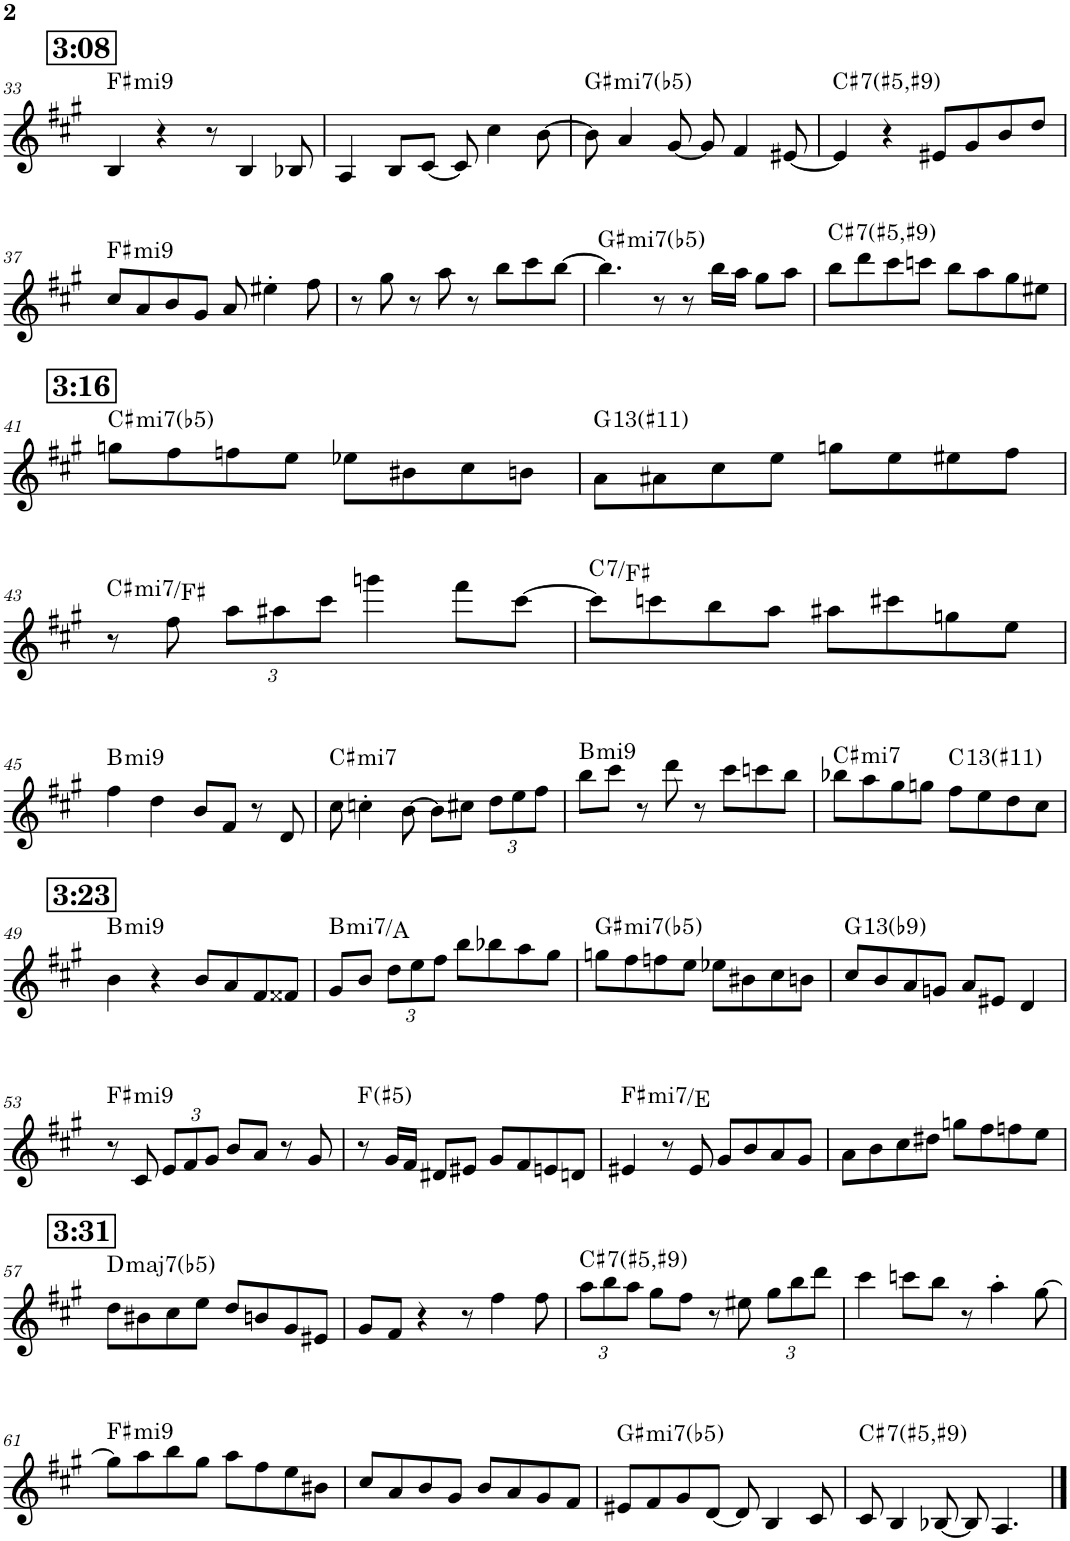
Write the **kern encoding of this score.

**kern	**harte
*part1	*part1
*staff1	*
*I"バリトン サクソフォーン	*
!!LO:PB:g=z
*clefG2	*
*Trd12c21	*
*k[f#c#g#]	*
*M4/4	*
!!LO:REH:place=s1:a:B:cj:fs=14:t=3&colon;08
=33	=33
!	!LO:H:kt=mi9
4B/	F#:min9
4r	.
8r	.
4B/	.
8B-X/	.
=34	=34
4A/	.
8B/L	.
[8c#/J	.
8c#/]	.
4cc#\	.
[8b\	.
=35	=35
!	!LO:H:kt=mi7(b5)
8b\]	G#:hdim7
4a/	.
[8g#/	.
8g#/]	.
4f#/	.
[8e#X/	.
=36	=36
!	!LO:H:kt=7
4e#/]	C#:(3,#5,b7,#9)
4r	.
8e#X/L	.
8g#/	.
8b/	.
8dd/J	.
!!LO:LB:g=z
=37	=37
!	!LO:H:kt=mi9
8cc#/L	F#:min9
8a/	.
8b/	.
8g#/J	.
8a/	.
4ee#X'\	.
8ff#\	.
=38	=38
8r	.
8gg#\	.
8r	.
8aa\	.
8r	.
8bb\L	.
8ccc#\	.
[8bb\J	.
=39	=39
!	!LO:H:kt=mi7(b5)
4.bb\]	G#:hdim7
8r	.
8r	.
16bb\LL	.
16aa\JJ	.
8gg#\L	.
8aa\J	.
=40	=40
!	!LO:H:kt=7
8bb\L	C#:(3,#5,b7,#9)
8ddd\	.
8ccc#\	.
8cccn\J	.
8bb\L	.
8aa\	.
8gg#\	.
8ee#X\J	.
!!LO:LB:g=z
!!LO:REH:place=s1:a:B:cj:fs=14:t=3&colon;16
=41	=41
!	!LO:H:kt=mi7(b5)
8ggn\L	C#:hdim7
8ff#\	.
8ffn\	.
8ee\J	.
8ee-X\L	.
8b#X\	.
8cc#\	.
8bn\J	.
=42	=42
!	!LO:H:kt=13
8a\L	G:(3,5,b7,9,#11,13)
8a#X\	.
8cc#\	.
8ee\J	.
8ggn\L	.
8ee\	.
8ee#X\	.
8ff#\J	.
!!LO:LB:g=z
=43	=43
!	!LO:H:kt=mi7
8r	C#:min7/4
8ff#\	.
*Xbrackettup	*
12aa\L	.
12aa#X\	.
12ccc#\J	.
4gggn\	.
8fff#\L	.
[8ccc#\J	.
=44	=44
!	!LO:H:kt=7
8ccc#\L]	C:7/#4
8cccn\	.
8bb\	.
8aa\J	.
8aa#X\L	.
8ccc#X\	.
8ggn\	.
8ee\J	.
!!LO:LB:g=z
=45	=45
!	!LO:H:kt=mi9
4ff#\	B:min9
4dd\	.
8b/L	.
8f#/J	.
8r	.
8d/	.
=46	=46
!	!LO:H:kt=mi7
8cc#\	C#:min7
4ccn'\	.
[8b\	.
8b\L]	.
8cc#X\J	.
12dd\L	.
12ee\	.
12ff#\J	.
=47	=47
!	!LO:H:kt=mi9
8bb\L	B:min9
8ccc#\J	.
8r	.
8ddd\	.
8r	.
8ccc#\L	.
8cccn\	.
8bb\J	.
=48	=48
!	!LO:H:kt=mi7
8bb-X\L	C#:min7
8aa\	.
8gg#\	.
8ggn\J	.
!	!LO:H:kt=13
8ff#\L	C:(3,5,b7,9,#11,13)
8ee\	.
8dd\	.
8cc#\J	.
!!LO:LB:g=z
!!LO:REH:place=s1:a:B:cj:fs=14:t=3&colon;23
=49	=49
!	!LO:H:kt=mi9
4b\	B:min9
4r	.
8b/L	.
8a/	.
8f#/	.
8f##X/J	.
=50	=50
!	!LO:H:kt=mi7
8g#/L	B:min7/b7
8b/J	.
12dd\L	.
12ee\	.
12ff#\J	.
8bb\L	.
8bb-X\	.
8aa\	.
8gg#\J	.
=51	=51
!	!LO:H:kt=mi7(b5)
8ggn\L	G#:hdim7
8ff#\	.
8ffn\	.
8ee\J	.
8ee-X\L	.
8b#X\	.
8cc#\	.
8bn\J	.
=52	=52
!	!LO:H:kt=13
8cc#/L	G:(3,5,b7,b9,11,13)
8b/	.
8a/	.
8gn/J	.
8a/L	.
8e#X/J	.
4d/	.
!!LO:LB:g=z
=53	=53
!	!LO:H:kt=mi9
8r	F#:min9
8c#/	.
12e/L	.
12f#/	.
12g#/J	.
8b/L	.
8a/J	.
8r	.
8g#/	.
=54	=54
8r	F:(3,#5)
16g#/LL	.
16f#/JJ	.
8d#X/L	.
8e#X/J	.
8g#/L	.
8f#/	.
8en/	.
8dn/J	.
=55	=55
!	!LO:H:kt=mi7
4e#X/	F#:min7/b7
8r	.
8e#/	.
8g#/L	.
8b/	.
8a/	.
8g#/J	.
=56	=56
8a\L	.
8b\	.
8cc#\	.
8dd#X\J	.
8ggn\L	.
8ff#\	.
8ffn\	.
8ee\J	.
!!LO:LB:g=z
!!LO:REH:place=s1:a:B:cj:fs=14:t=3&colon;31
=57	=57
!	!LO:H:kt=maj7
8dd\L	D:(3,b5,7)
8b#X\	.
8cc#\	.
8ee\J	.
8dd/L	.
8bn/	.
8g#/	.
8e#X/J	.
=58	=58
8g#/L	.
8f#/J	.
4r	.
8r	.
4ff#\	.
8ff#\	.
=59	=59
!	!LO:H:kt=7
12aa\L	C#:(3,#5,b7,#9)
12bb\	.
12aa\J	.
8gg#\L	.
8ff#\J	.
8r	.
8ee#X\	.
12gg#\L	.
12bb\	.
12ddd\J	.
=60	=60
4ccc#\	.
8cccn\L	.
8bb\J	.
8r	.
4aa'\	.
[8gg#\	.
!!LO:LB:g=z
=61	=61
!	!LO:H:kt=mi9
8gg#\L]	F#:min9
8aa\	.
8bb\	.
8gg#\J	.
8aa\L	.
8ff#\	.
8ee\	.
8b#X\J	.
=62	=62
8cc#/L	.
8a/	.
8b/	.
8g#/J	.
8b/L	.
8a/	.
8g#/	.
8f#/J	.
=63	=63
!	!LO:H:kt=mi7(b5)
8e#X/L	G#:hdim7
8f#/	.
8g#/	.
[8d/J	.
8d/]	.
4B/	.
8c#/	.
=64	=64
!	!LO:H:kt=7
8c#/	C#:(3,#5,b7,#9)
4B/	.
[8B-X/	.
8B-/]	.
4.A/	.
==	==
*-	*-
